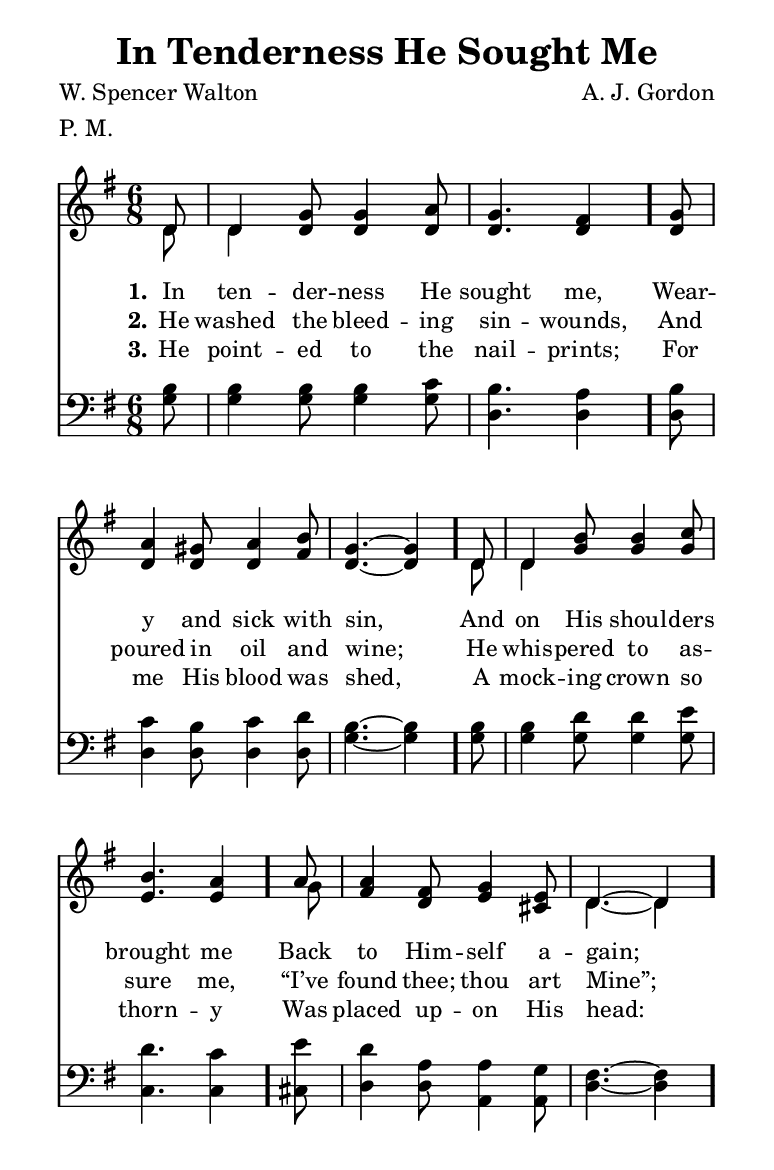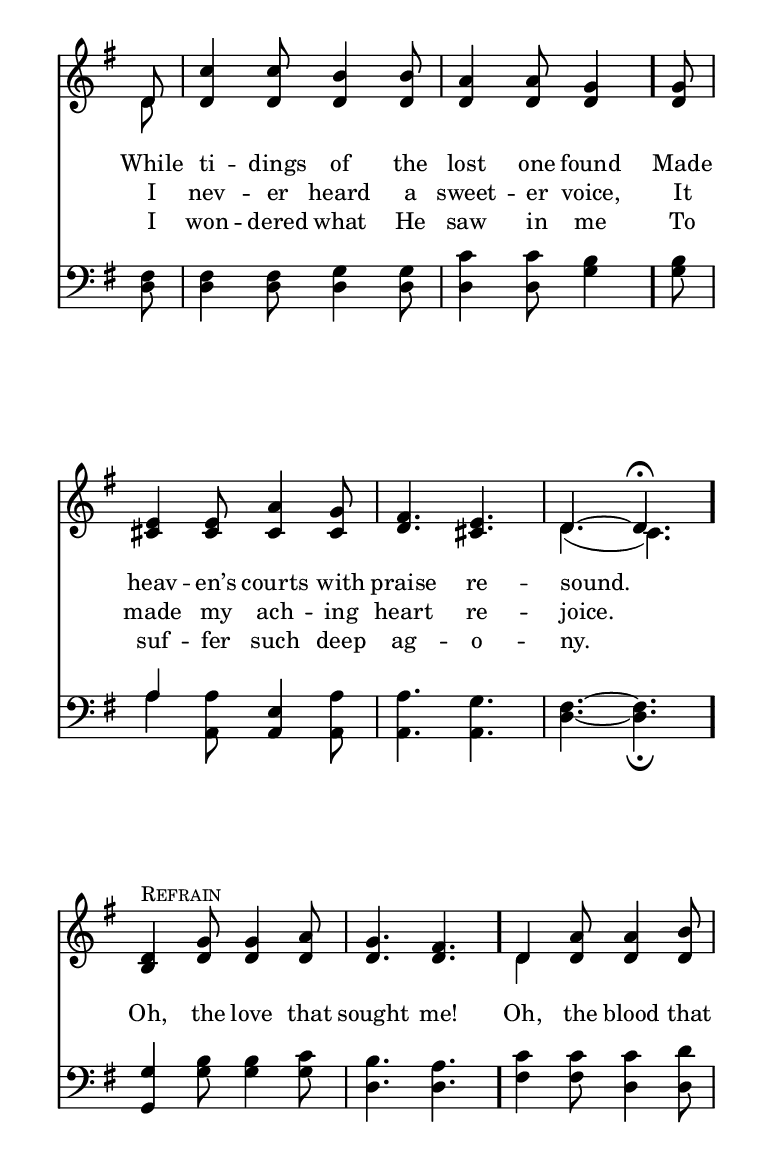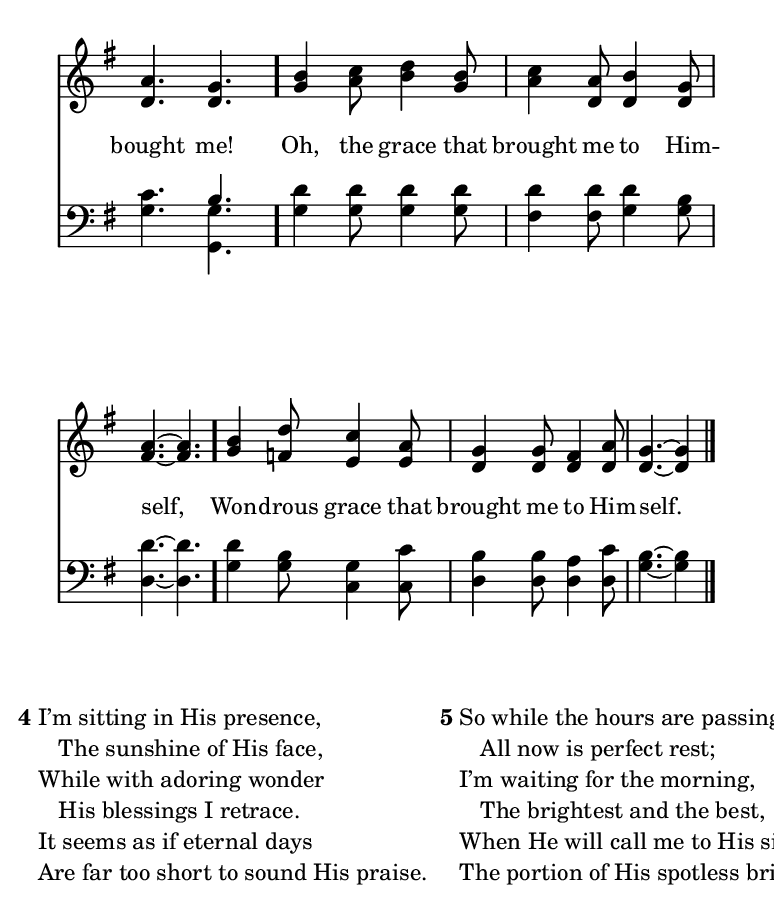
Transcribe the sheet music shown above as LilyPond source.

\include "common/global.ily"
\paper {
  \include "common/paper.ily"
  ragged-last-bottom = ##t
  system-count = #(cond (is-eogsized 5) (#t #f))
  systems-per-page = #(cond (is-eogsized 4) (#t #f))
}

\header{
  %gospel
  hymnnumber = "168"
  title = "In Tenderness He Sought Me"
  tunename = ""
  meter = "P. M."
  poet = "W. Spencer Walton"
  composer = "A. J. Gordon"
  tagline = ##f
}

ta = { \tempo 8=150 }
tb = { \tempo 8=75 }

global = {
  \include "common/overrides.ily"
  \override Staff.TimeSignature.style = #'numbered
  \time 6/8
  \override Score.MetronomeMark.transparent = ##t % hide all fermata changes too
  \ta
  \key g \major
  \partial 8
  \autoBeamOff
}

patternAA = { c8 | c4 c8 c4 c8 | c4. c4 }
patternBA = { c8 | c4 c8 c4 c8 | c4 c8 c4 }
patternCA = { c8 | c4 c8 c4 c8 | c4. c4. | c4. c4. }

patternDA = { c4 c8 c4 c8 | c4. c4. }
patternDB = { c4 c8 c4 c8 | c4 c8 c4 c8 | c4. c4. }
patternDC = { c4 c8 c4 c8 | c4 c8 c4 c8 | c4. c4 }

notesSoprano = {
\global
\relative c' {

  \changePitch \patternAA { d | d g g a | g fis }
  \changePitch \patternAA { g | a gis a b | g ~ g  } \eogbreak
  \changePitch \patternAA { d | d b' b c | b a }
  \changePitch \patternAA { a | a fis g e | d ~ d } \eogbreak
  \changePitch \patternBA { d | c' c b b | a a g }
  \changePitch \patternCA { g | e e a g | fis e | d ~ \tb d \fermata \ta } \eogbreak

  << s^\markup { \small \caps "Refrain" }
  \changePitch \patternDA { d g g a | g fis } >>
  \changePitch \patternDA { d | a' a b | a g }
  \changePitch \patternDB { b c d b | c a b g | a ~ a }
  \changePitch \patternDC { b d c a | g g fis a | g ~ g }

  \bar "|."

}
}

notesAlto = {
\global
\relative e' {

  \changePitch \patternAA { d | d d d d | d d }
  \changePitch \patternAA { d | d d d fis | d ~ d }
  \changePitch \patternAA { d | d g g g | e e }
  \changePitch \patternAA { g | fis d e cis | d ~ d }
  \changePitch \patternBA { d | d d d d | d d d }
  \changePitch \patternCA { d | cis cis cis cis | d cis | d( c) }

  \changePitch \patternDA { b d d d | d d }
  \changePitch \patternDA { d d d d | d d }
  \changePitch \patternDB { g a b g | a d, d d | fis ~ fis }
  \changePitch \patternDC { g f e e | d d d d | d ~ d }

}
}

notesTenor = {
\global
\relative a {

  \changePitch \patternAA { b | b b b c | b a }
  \changePitch \patternAA { b | c b c d | b ~ b }
  \changePitch \patternAA { b | b d d e | d c }
  \changePitch \patternAA { e | d a a g | fis ~ fis }
  \changePitch \patternBA { fis | fis fis g g | c c b }
  \changePitch \patternCA { b | a a e a | a g | fis ~ fis }

  \changePitch \patternDA { g b b c | b a }
  \changePitch \patternDA { c c c d | c b }
  \changePitch \patternDB { d d d d | d d d b | d ~ d }
  \changePitch \patternDC { d b g c | b b a c | b ~ b }

}
}

notesBass = {
\global
\relative f {

  \changePitch \patternAA { g | g g g g | d d }
  \changePitch \patternAA { d | d d d d | g ~ g }
  \changePitch \patternAA { g | g g g g | c, c }
  \changePitch \patternAA { cis | d d a a | d ~ d }
  \changePitch \patternBA { d | d d d d | d d g }
  \changePitch \patternCA { g | a a, a a | a a | d ~ d_\fermata }

  \changePitch \patternDA { g, g' g g | d d }
  \changePitch \patternDA { fis fis d d | g <g g,> }
  \changePitch \patternDB { g g g g | fis fis g g | d ~ d }
  \changePitch \patternDC { g g | c, c | d d d d | g ~ g }

}
}

Refrain = \lyricmode {

Oh, the love that sought me! \bar "."
Oh, the blood that bought me! \bar "."
Oh, the grace that brought me to Him -- self, \bar "."
Won -- drous grace that brought me to Him -- self. \bar "."

}

wordsA = \lyricmode {
\set stanza = "1."

In ten -- der -- ness He sought me, \bar "."
Wear -- y and sick with sin, \bar "."
And on His shoul -- ders brought me \bar "."
Back to Him -- self a -- gain; \bar "."
While ti -- dings of the lost one found \bar "."
Made heav -- en’s courts with praise re -- sound. \bar "."

}

wordsB = \lyricmode {
\set stanza = "2."

He washed the bleed -- ing sin -- wounds,
And poured in oil and wine;
He whis -- pered to as -- sure me,
“I’ve found thee; thou art Mine”;
I nev -- er heard a sweet -- er voice,
It made my ach -- ing heart re -- joice.

\Refrain

}

wordsC = \lyricmode {
\set stanza = "3."

He point -- ed to the nail -- prints;
For me His blood was shed,
A mock -- ing crown so thorn -- y
Was placed up -- on His head:
I won -- dered what He saw in me
To suf -- fer such deep ag -- o -- ny.

}

wordsD = \markuplist {

\line { I’m sitting in His presence, }
\line { { \hspace #2 } The sunshine of His face, }
\line { While with adoring wonder }
\line { { \hspace #2 } His blessings I retrace. }
\line { It seems as if eternal days }
\line { Are far too short to sound His praise. }

}

wordsE = \markuplist {

\line { So while the hours are passing, }
\line { { \hspace #2 } All now is perfect rest; }
\line { I’m waiting for the morning, }
\line { { \hspace #2 } The brightest and the best, }
\line { When He will call me to His side, }
\line { The portion of His spotless bride. }

}

\score {
  \context ChoirStaff <<
    \context Staff = upper <<
      \set Staff.autoBeaming = ##f
      \set ChoirStaff.systemStartDelimiter = #'SystemStartBar
      \set ChoirStaff.printPartCombineTexts = ##f
      \partcombine #'(2 . 11) \notesSoprano \notesAlto
      \context NullVoice = sopranos { \voiceOne << \notesSoprano >> }
      \context Lyrics = one   \lyricsto sopranos \wordsA
      \context Lyrics = two   \lyricsto sopranos \wordsB
      \context Lyrics = three \lyricsto sopranos \wordsC
    >>
    \context Staff = men <<
      \set Staff.autoBeaming = ##f
      \clef bass
      \set ChoirStaff.printPartCombineTexts = ##f
      \partcombine #'(2 . 11) \notesTenor \notesBass
    >>
  >>
  \layout {
    \include "common/layout.ily"
  }
  #(cond ((ly:get-option 'eog-midi-permitted) #{ \midi{
    \include "common/midi.ily"
  } #}))
}

\markup { \vcenter \column {
  \vspace #1
  \fill-line {
    \null
    \line{ \bold 4 \column { \wordsD } }
    \null
    \line{ \bold 5 \column { \wordsE } }
    \null
  }
  \vspace #1
} }

\version "2.19.49"  % necessary for upgrading to future LilyPond versions.

% vi:set et ts=2 sw=2 ai nocindent syntax=lilypond:
